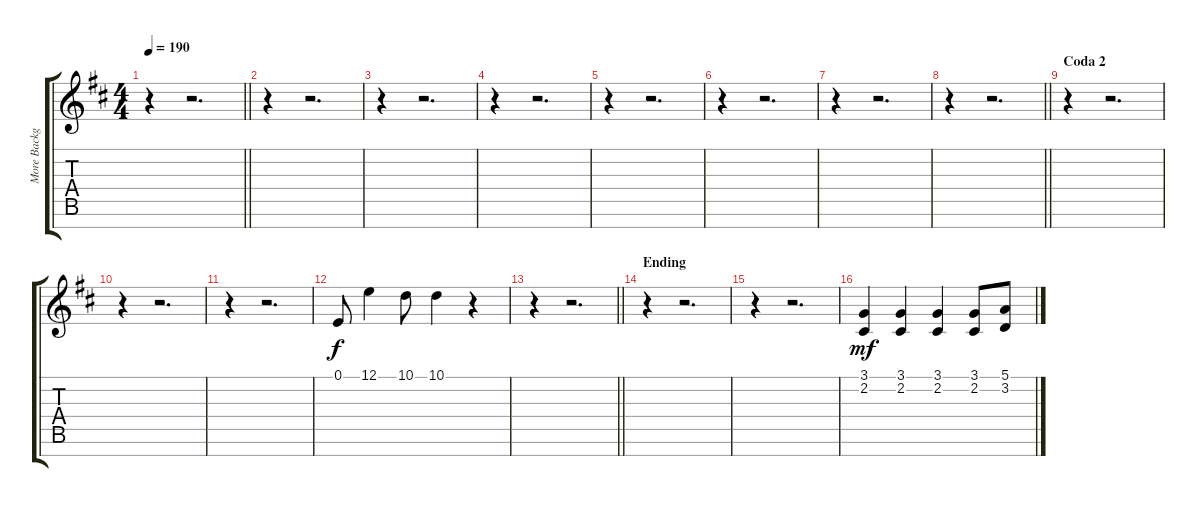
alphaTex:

\track ("More Background" "More Backg") {instrument flute}
\staff {score tabs}
\tuning (E4 B3 G3 D3 A2 E2 B1) {hide}
\ts (4 4)
\tempo 190
\clef g2
\barLineRight lightlight
\ks d
r.4{dy mf} r.2{d} |
\section ("" "")
r.4 r.2{d} |
r.4 r.2{d} |
r.4 r.2{d} |
r.4 r.2{d} |
r.4 r.2{d} |
r.4 r.2{d} |
\barLineRight lightlight
r.4 r.2{d} |
\section ("" "Coda 2")
r.4 r.2{d} |
r.4 r.2{d} |
r.4 r.2{d} |
0.1.8{dy f} 12.1.4 10.1.8 10.1.4 r.4 |
\barLineRight lightlight
r.4 r.2{d} |
\section ("" "Ending")
r.4 r.2{d} |
r.4 r.2{d} |
(3.1 2.2).4{dy mf} (3.1 2.2).4 (3.1 2.2).4 (3.1 2.2).8 (5.1 3.2).8
